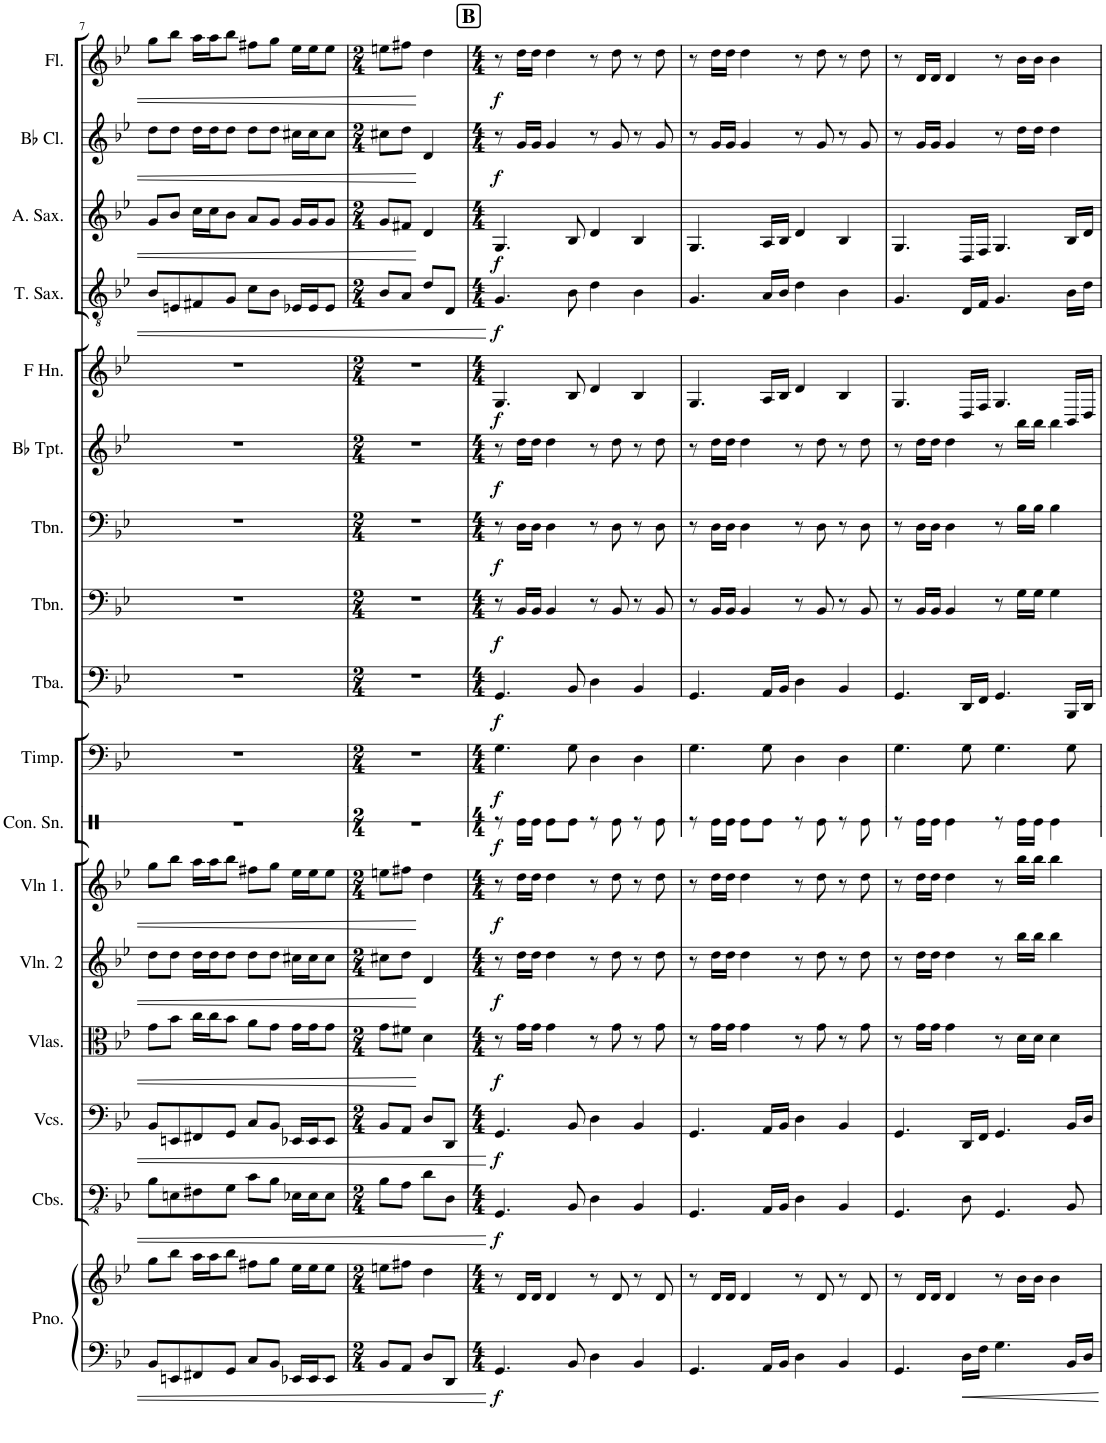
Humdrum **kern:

**kern	**kern	**dynam	**kern	**dynam	**kern	**dynam	**kern	**dynam	**kern	**dynam	**kern	**dynam	**kern	**dynam	**kern	**dynam	**kern	**dynam	**kern	**dynam	**kern	**dynam	**kern	**dynam	**kern	**dynam	**kern	**dynam	**kern	**dynam	**kern	**dynam	**kern	**dynam
*part17	*part17	*part17	*part16	*part16	*part15	*part15	*part14	*part14	*part13	*part13	*part12	*part12	*part11	*part11	*part10	*part10	*part9	*part9	*part8	*part8	*part7	*part7	*part6	*part6	*part5	*part5	*part4	*part4	*part3	*part3	*part2	*part2	*part1	*part1
*staff18	*staff17	*staff17/18	*staff16	*staff16	*staff15	*staff15	*staff14	*staff14	*staff13	*staff13	*staff12	*staff12	*staff11	*staff11	*staff10	*staff10	*staff9	*staff9	*staff8	*staff8	*staff7	*staff7	*staff6	*staff6	*staff5	*staff5	*staff4	*staff4	*staff3	*staff3	*staff2	*staff2	*staff1	*staff1
*I"Piano	*	*	*I"Contrabasses	*	*I"Violoncellos	*	*I"Violas	*	*I"Violin 2	*	*I"Violin 1	*	*I"Concert Snare Drum	*	*I"Timpani	*	*I"Tuba	*	*I"Trombone 2	*	*I"Trombone 1	*	*I"Bb Trumpet	*	*I"Horn in F	*	*I"Tenor Saxophone	*	*I"Alto Saxophone	*	*I"Bb Clarinet	*	*I"Flute	*
*I'Pno.	*	*	*I'Cbs.	*	*I'Vcs.	*	*I'Vlas.	*	*I'Vln. 2	*	*I'Vln 1.	*	*I'Con. Sn.	*	*I'Timp.	*	*I'Tba.	*	*I'Tbn.	*	*I'Tbn.	*	*I'Bb Tpt.	*	*	*	*I'T. Sax.	*	*I'A. Sax.	*	*I'Bb Cl.	*	*I'Fl.	*
!!LO:PB:g=z
*clefF4	*clefG2	*	*clefFv4	*	*clefF4	*	*clefC3	*	*clefG2	*	*clefG2	*	*clefX	*	*clefF4	*	*clefF4	*	*clefF4	*	*clefF4	*	*clefG2	*	*clefG2	*	*clefGv2	*	*clefG2	*	*clefG2	*	*clefG2	*
*	*	*	*	*	*	*	*	*	*	*	*	*	*	*	*	*	*	*	*	*	*	*	*Trd1c2	*	*Trd4c7	*	*Trd8c14	*	*Trd5c9	*	*Trd1c2	*	*	*
*k[b-e-]	*k[b-e-]	*	*k[b-e-]	*	*k[b-e-]	*	*k[b-e-]	*	*k[b-e-]	*	*k[b-e-]	*	*k[]	*	*k[b-e-]	*	*k[b-e-]	*	*k[b-e-]	*	*k[b-e-]	*	*k[b-e-]	*	*k[b-e-]	*	*k[b-e-]	*	*k[b-e-]	*	*k[b-e-]	*	*k[b-e-]	*
*M4/4	*M4/4	*	*M4/4	*	*M4/4	*	*M4/4	*	*M4/4	*	*M4/4	*	*M4/4	*	*M4/4	*	*M4/4	*	*M4/4	*	*M4/4	*	*M4/4	*	*M4/4	*	*M4/4	*	*M4/4	*	*M4/4	*	*M4/4	*
=7	=7	=7	=7	=7	=7	=7	=7	=7	=7	=7	=7	=7	=7	=7	=7	=7	=7	=7	=7	=7	=7	=7	=7	=7	=7	=7	=7	=7	=7	=7	=7	=7	=7	=7
8BB-/L	8gg\L	.	8BB-\L	.	8BB-/L	.	8g\L	.	8dd\L	.	8gg\L	.	1r	.	1r	.	1r	.	1r	.	1r	.	1r	.	1r	.	8B-/L	.	8g/L	.	8dd\L	.	8gg\L	.
8EEn/	8bb-\J	.	8EEn\	.	8EEn/	.	8b-\J	.	8dd\J	.	8bb-\J	.	.	.	.	.	.	.	.	.	.	.	.	.	.	.	8En/	.	8b-/J	.	8dd\J	.	8bb-\J	.
8FF#X/	16aa\LL	.	8FF#X\	.	8FF#X/	.	16cc\LL	.	16dd\LL	.	16aa\LL	.	.	.	.	.	.	.	.	.	.	.	.	.	.	.	8F#X/	.	16cc\LL	.	16dd\LL	.	16aa\LL	.
.	16aa\J	.	.	.	.	.	16cc\J	.	16dd\J	.	16aa\J	.	.	.	.	.	.	.	.	.	.	.	.	.	.	.	.	.	16cc\J	.	16dd\J	.	16aa\J	.
8GG/J	8bb-\J	.	8GG\J	.	8GG/J	.	8b-\J	.	8dd\J	.	8bb-\J	.	.	.	.	.	.	.	.	.	.	.	.	.	.	.	8G/J	.	8b-\J	.	8dd\J	.	8bb-\J	.
8C/L	8ff#X\L	.	8C\L	.	8C/L	.	8a\L	.	8dd\L	.	8ff#X\L	.	.	.	.	.	.	.	.	.	.	.	.	.	.	.	8c\L	.	8a/L	.	8dd\L	.	8ff#X\L	.
8BB-/J	8gg\J	.	8BB-\J	.	8BB-/J	.	8g\J	.	8dd\J	.	8gg\J	.	.	.	.	.	.	.	.	.	.	.	.	.	.	.	8B-\J	.	8g/J	.	8dd\J	.	8gg\J	.
16EE-X/LL	16ee-\LL	.	16EE-X\LL	.	16EE-X/LL	.	16g\LL	.	16cc#X\LL	.	16ee-\LL	.	.	.	.	.	.	.	.	.	.	.	.	.	.	.	16E-X/LL	.	16g/LL	.	16cc#X\LL	.	16ee-\LL	.
16EE-/J	16ee-\J	.	16EE-\J	.	16EE-/J	.	16g\J	.	16cc#\J	.	16ee-\J	.	.	.	.	.	.	.	.	.	.	.	.	.	.	.	16E-/J	.	16g/J	.	16cc#\J	.	16ee-\J	.
8EE-/J	8ee-\J	.	8EE-\J	.	8EE-/J	.	8g\J	.	8cc#\J	.	8ee-\J	.	.	.	.	.	.	.	.	.	.	.	.	.	.	.	8E-/J	.	8g/J	.	8cc#\J	.	8ee-\J	.
=8	=8	=8	=8	=8	=8	=8	=8	=8	=8	=8	=8	=8	=8	=8	=8	=8	=8	=8	=8	=8	=8	=8	=8	=8	=8	=8	=8	=8	=8	=8	=8	=8	=8	=8
*M2/4	*M2/4	*	*M2/4	*	*M2/4	*	*M2/4	*	*M2/4	*	*M2/4	*	*M2/4	*	*M2/4	*	*M2/4	*	*M2/4	*	*M2/4	*	*M2/4	*	*M2/4	*	*M2/4	*	*M2/4	*	*M2/4	*	*M2/4	*
8BB-/L	8een\L	.	8BB-\L	.	8BB-/L	.	8g\L	.	8cc#X\L	.	8een\L	.	2r	.	2r	.	2r	.	2r	.	2r	.	2r	.	2r	.	8B-/L	.	8g/L	.	8cc#X\L	.	8een\L	.
8AA/J	8ff#X\J	.	8AA\J	.	8AA/J	.	8f#X\J	.	8dd\J	.	8ff#X\J	.	.	.	.	.	.	.	.	.	.	.	.	.	.	.	8A/J	.	8f#X/J	.	8dd\J	.	8ff#X\J	.
8D/L	4dd\	.	8D\L	.	8D/L	.	4d\	.	4d/	.	4dd\	.	.	.	.	.	.	.	.	.	.	.	.	.	.	.	8d/L	.	4d/	.	4d/	.	4dd\	.
8DD/J	.	.	8DD\J	.	8DD/J	.	.	.	.	.	.	.	.	.	.	.	.	.	.	.	.	.	.	.	.	.	8D/J	.	.	.	.	.	.	.
!!LO:REH:place=s1:a:B:cj:fs=14:t=B
=9	=9	=9	=9	=9	=9	=9	=9	=9	=9	=9	=9	=9	=9	=9	=9	=9	=9	=9	=9	=9	=9	=9	=9	=9	=9	=9	=9	=9	=9	=9	=9	=9	=9	=9
*M4/4	*M4/4	*	*M4/4	*	*M4/4	*	*M4/4	*	*M4/4	*	*M4/4	*	*M4/4	*	*M4/4	*	*M4/4	*	*M4/4	*	*M4/4	*	*M4/4	*	*M4/4	*	*M4/4	*	*M4/4	*	*M4/4	*	*M4/4	*
!	!	!LO:DY:b=2	!	!LO:DY:b	!	!LO:DY:b	!	!LO:DY:b	!	!LO:DY:b	!	!LO:DY:b	!	!LO:DY:b	!	!LO:DY:b	!	!LO:DY:b	!	!LO:DY:b	!	!LO:DY:b	!	!LO:DY:b	!	!LO:DY:b	!	!LO:DY:b	!	!LO:DY:b	!	!LO:DY:b	!	!LO:DY:b
4.GG/	8r	f	4.GGG/	f	4.GG/	f	8r	f	8r	f	8r	f	8r	f	4.G\	f	4.GG/	f	8r	f	8r	f	8r	f	4.G/	f	4.G/	f	4.G/	f	8r	f	8r	f
.	16d/LL	.	.	.	.	.	16g\LL	.	16dd\LL	.	16dd\LL	.	16Re\LL	.	.	.	.	.	16BB-/LL	.	16D\LL	.	16dd\LL	.	.	.	.	.	.	.	16g/LL	.	16dd\LL	.
.	16d/JJ	.	.	.	.	.	16g\JJ	.	16dd\JJ	.	16dd\JJ	.	16Re\JJ	.	.	.	.	.	16BB-/JJ	.	16D\JJ	.	16dd\JJ	.	.	.	.	.	.	.	16g/JJ	.	16dd\JJ	.
.	4d/	.	.	.	.	.	4g\	.	4dd\	.	4dd\	.	8Re\L	.	.	.	.	.	4BB-/	.	4D\	.	4dd\	.	.	.	.	.	.	.	4g/	.	4dd\	.
8BB-/	.	.	8BBB-/	.	8BB-/	.	.	.	.	.	.	.	8Re\J	.	8G\	.	8BB-/	.	.	.	.	.	.	.	8B-/	.	8B-\	.	8B-/	.	.	.	.	.
4D\	8r	.	4DD\	.	4D\	.	8r	.	8r	.	8r	.	8r	.	4D\	.	4D\	.	8r	.	8r	.	8r	.	4d/	.	4d\	.	4d/	.	8r	.	8r	.
.	8d/	.	.	.	.	.	8g\	.	8dd\	.	8dd\	.	8Re\	.	.	.	.	.	8BB-/	.	8D\	.	8dd\	.	.	.	.	.	.	.	8g/	.	8dd\	.
4BB-/	8r	.	4BBB-/	.	4BB-/	.	8r	.	8r	.	8r	.	8r	.	4D\	.	4BB-/	.	8r	.	8r	.	8r	.	4B-/	.	4B-\	.	4B-/	.	8r	.	8r	.
.	8d/	.	.	.	.	.	8g\	.	8dd\	.	8dd\	.	8Re\	.	.	.	.	.	8BB-/	.	8D\	.	8dd\	.	.	.	.	.	.	.	8g/	.	8dd\	.
=10	=10	=10	=10	=10	=10	=10	=10	=10	=10	=10	=10	=10	=10	=10	=10	=10	=10	=10	=10	=10	=10	=10	=10	=10	=10	=10	=10	=10	=10	=10	=10	=10	=10	=10
4.GG/	8r	.	4.GGG/	.	4.GG/	.	8r	.	8r	.	8r	.	8r	.	4.G\	.	4.GG/	.	8r	.	8r	.	8r	.	4.G/	.	4.G/	.	4.G/	.	8r	.	8r	.
.	16d/LL	.	.	.	.	.	16g\LL	.	16dd\LL	.	16dd\LL	.	16Re\LL	.	.	.	.	.	16BB-/LL	.	16D\LL	.	16dd\LL	.	.	.	.	.	.	.	16g/LL	.	16dd\LL	.
.	16d/JJ	.	.	.	.	.	16g\JJ	.	16dd\JJ	.	16dd\JJ	.	16Re\JJ	.	.	.	.	.	16BB-/JJ	.	16D\JJ	.	16dd\JJ	.	.	.	.	.	.	.	16g/JJ	.	16dd\JJ	.
.	4d/	.	.	.	.	.	4g\	.	4dd\	.	4dd\	.	8Re\L	.	.	.	.	.	4BB-/	.	4D\	.	4dd\	.	.	.	.	.	.	.	4g/	.	4dd\	.
16AA/LL	.	.	16AAA/LL	.	16AA/LL	.	.	.	.	.	.	.	8Re\J	.	8G\	.	16AA/LL	.	.	.	.	.	.	.	16A/LL	.	16A/LL	.	16A/LL	.	.	.	.	.
16BB-/JJ	.	.	16BBB-/JJ	.	16BB-/JJ	.	.	.	.	.	.	.	.	.	.	.	16BB-/JJ	.	.	.	.	.	.	.	16B-/JJ	.	16B-/JJ	.	16B-/JJ	.	.	.	.	.
4D\	8r	.	4DD\	.	4D\	.	8r	.	8r	.	8r	.	8r	.	4D\	.	4D\	.	8r	.	8r	.	8r	.	4d/	.	4d\	.	4d/	.	8r	.	8r	.
.	8d/	.	.	.	.	.	8g\	.	8dd\	.	8dd\	.	8Re\	.	.	.	.	.	8BB-/	.	8D\	.	8dd\	.	.	.	.	.	.	.	8g/	.	8dd\	.
4BB-/	8r	.	4BBB-/	.	4BB-/	.	8r	.	8r	.	8r	.	8r	.	4D\	.	4BB-/	.	8r	.	8r	.	8r	.	4B-/	.	4B-\	.	4B-/	.	8r	.	8r	.
.	8d/	.	.	.	.	.	8g\	.	8dd\	.	8dd\	.	8Re\	.	.	.	.	.	8BB-/	.	8D\	.	8dd\	.	.	.	.	.	.	.	8g/	.	8dd\	.
=11	=11	=11	=11	=11	=11	=11	=11	=11	=11	=11	=11	=11	=11	=11	=11	=11	=11	=11	=11	=11	=11	=11	=11	=11	=11	=11	=11	=11	=11	=11	=11	=11	=11	=11
4.GG/	8r	.	4.GGG/	.	4.GG/	.	8r	.	8r	.	8r	.	8r	.	4.G\	.	4.GG/	.	8r	.	8r	.	8r	.	4.G/	.	4.G/	.	4.G/	.	8r	.	8r	.
.	16d/LL	.	.	.	.	.	16g\LL	.	16dd\LL	.	16dd\LL	.	16Re\LL	.	.	.	.	.	16BB-/LL	.	16D\LL	.	16dd\LL	.	.	.	.	.	.	.	16g/LL	.	16d/LL	.
.	16d/JJ	.	.	.	.	.	16g\JJ	.	16dd\JJ	.	16dd\JJ	.	16Re\JJ	.	.	.	.	.	16BB-/JJ	.	16D\JJ	.	16dd\JJ	.	.	.	.	.	.	.	16g/JJ	.	16d/JJ	.
.	4d/	.	.	.	.	.	4g\	.	4dd\	.	4dd\	.	4Re\	.	.	.	.	.	4BB-/	.	4D\	.	4dd\	.	.	.	.	.	.	.	4g/	.	4d/	.
16D\LL	.	.	8DD\	.	16DD/LL	.	.	.	.	.	.	.	.	.	8G\	.	16DD/LL	.	.	.	.	.	.	.	16D/LL	.	16D/LL	.	16D/LL	.	.	.	.	.
16F\JJ	.	.	.	.	16FF/JJ	.	.	.	.	.	.	.	.	.	.	.	16FF/JJ	.	.	.	.	.	.	.	16F/JJ	.	16F/JJ	.	16F/JJ	.	.	.	.	.
4.G\	8r	.	4.GGG/	.	4.GG/	.	8r	.	8r	.	8r	.	8r	.	4.G\	.	4.GG/	.	8r	.	8r	.	8r	.	4.G/	.	4.G/	.	4.G/	.	8r	.	8r	.
.	16b-\LL	.	.	.	.	.	16d\LL	.	16bb-\LL	.	16bb-\LL	.	16Re\LL	.	.	.	.	.	16G\LL	.	16B-\LL	.	16bb-\LL	.	.	.	.	.	.	.	16dd\LL	.	16b-\LL	.
.	16b-\JJ	.	.	.	.	.	16d\JJ	.	16bb-\JJ	.	16bb-\JJ	.	16Re\JJ	.	.	.	.	.	16G\JJ	.	16B-\JJ	.	16bb-\JJ	.	.	.	.	.	.	.	16dd\JJ	.	16b-\JJ	.
.	4b-\	.	.	.	.	.	4d\	.	4bb-\	.	4bb-\	.	4Re\	.	.	.	.	.	4G\	.	4B-\	.	4bb-\	.	.	.	.	.	.	.	4dd\	.	4b-\	.
16BB-/LL	.	.	8BBB-/	.	16BB-/LL	.	.	.	.	.	.	.	.	.	8G\	.	16BBB-/LL	.	.	.	.	.	.	.	16BB-/LL	.	16B-\LL	.	16B-/LL	.	.	.	.	.
16D/JJ	.	.	.	.	16D/JJ	.	.	.	.	.	.	.	.	.	.	.	16DD/JJ	.	.	.	.	.	.	.	16D/JJ	.	16d\JJ	.	16d/JJ	.	.	.	.	.
=	=	=	=	=	=	=	=	=	=	=	=	=	=	=	=	=	=	=	=	=	=	=	=	=	=	=	=	=	=	=	=	=	=	=
*-	*-	*-	*-	*-	*-	*-	*-	*-	*-	*-	*-	*-	*-	*-	*-	*-	*-	*-	*-	*-	*-	*-	*-	*-	*-	*-	*-	*-	*-	*-	*-	*-	*-	*-
